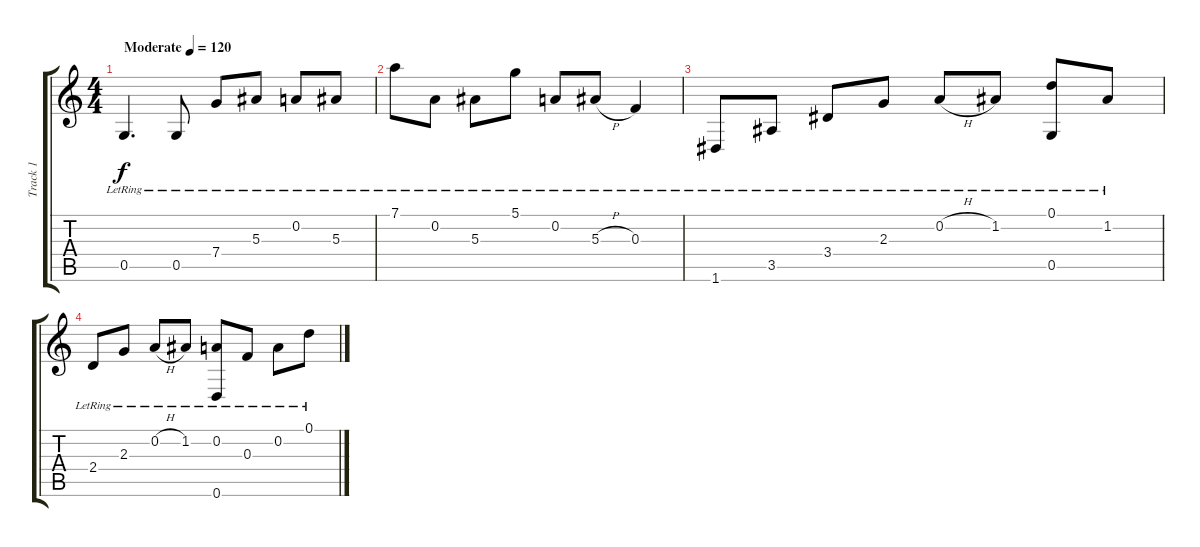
\track ("Track 1" "Track 1") {instrument acousticguitarsteel}
\staff {score tabs}
\tuning (D4 A3 F3 C3 G2 D2) {hide}
\ts (4 4)
\tempo (120 "Moderate")
\clef g2
\ks c
0.5{lr}.4{d dy f instrument acousticguitarsteel} 0.5{lr}.8 7.4{lr}.8 5.3{lr}.8 0.2{lr}.8 5.3{lr}.8 |
7.1{lr}.8 0.2{lr}.8 5.3{lr}.8 5.1{lr}.8 0.2{lr}.8 5.3{h lr}.8 0.3{lr}.4 |
1.6{lr}.8 3.5{lr}.8 3.4{lr}.8 2.3{lr}.8 0.2{h lr}.8 1.2{lr}.8 (0.1{lr} 0.5{lr}).8 1.2{lr}.8 |
2.4{lr}.8 2.3{lr}.8 0.2{h lr}.8 1.2{lr}.8 (0.2{lr} 0.6{lr}).8 0.3{lr}.8 0.2{lr}.8 0.1{lr}.8
